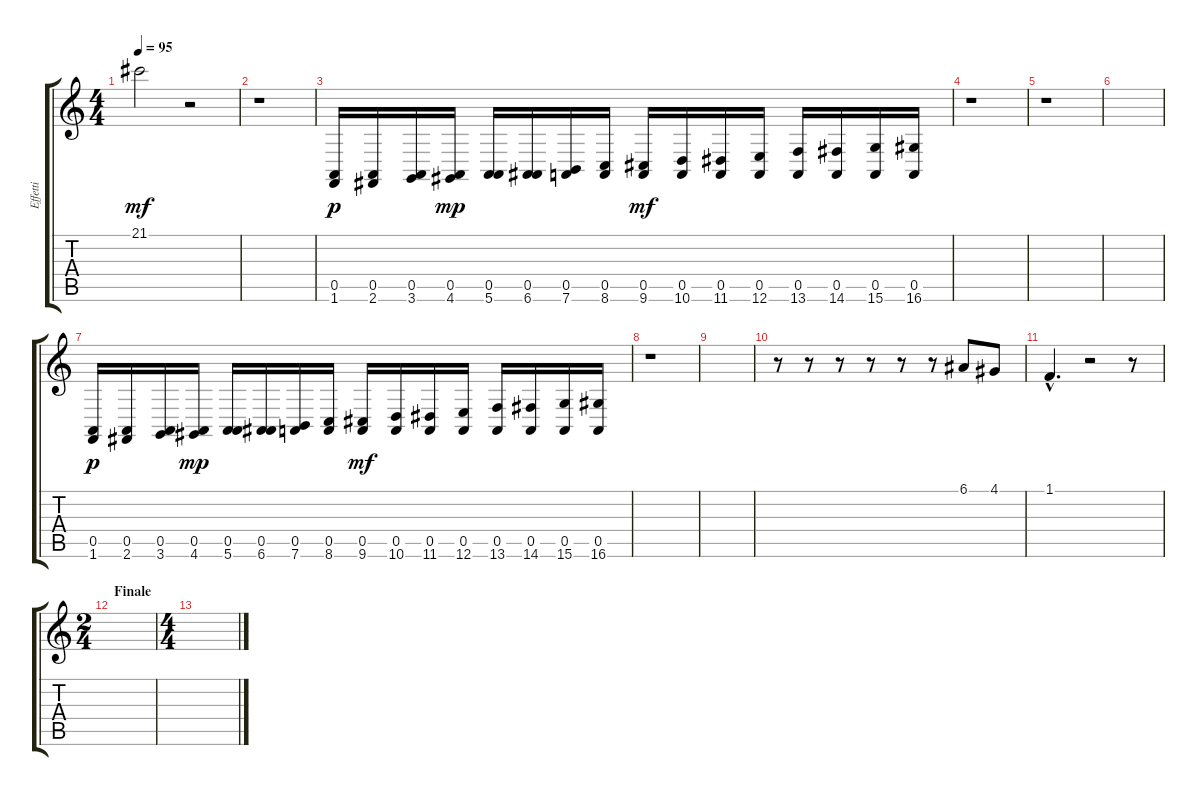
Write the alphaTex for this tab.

\track ("Effetti" "Effetti") {instrument pad5bowed}
\staff {score tabs}
\tuning (E4 B3 G3 D3 A2 E2) {hide}
\ts (4 4)
\tempo 95
\clef g2
\ks c
21.1.2{dy mf} r.2 |
r.1 |
(0.5 1.6).16{dy p instrument breathnoise} (0.5 2.6).16 (0.5 3.6).16 (0.5 4.6).16{dy mp} (0.5 5.6).16 (0.5 6.6).16 (0.5 7.6).16 (0.5 8.6).16 (0.5 9.6).16{dy mf} (0.5 10.6).16 (0.5 11.6).16 (0.5 12.6).16 (0.5 13.6).16 (0.5 14.6).16 (0.5 15.6).16 (0.5 16.6).16 |
r.1 |
r.1 |
|
(0.5 1.6).16{dy p} (0.5 2.6).16 (0.5 3.6).16 (0.5 4.6).16{dy mp} (0.5 5.6).16 (0.5 6.6).16 (0.5 7.6).16 (0.5 8.6).16 (0.5 9.6).16{dy mf} (0.5 10.6).16 (0.5 11.6).16 (0.5 12.6).16 (0.5 13.6).16 (0.5 14.6).16 (0.5 15.6).16 (0.5 16.6).16 |
r.1{instrument pad5bowed} |
|
r.8 r.8 r.8 r.8 r.8 r.8 6.1.8{balance 15} 4.1.8 |
1.1{hac}.4{d} r.2 r.8 |
\ts (2 4)
\section ("" "Finale")
|
\ts (4 4)
